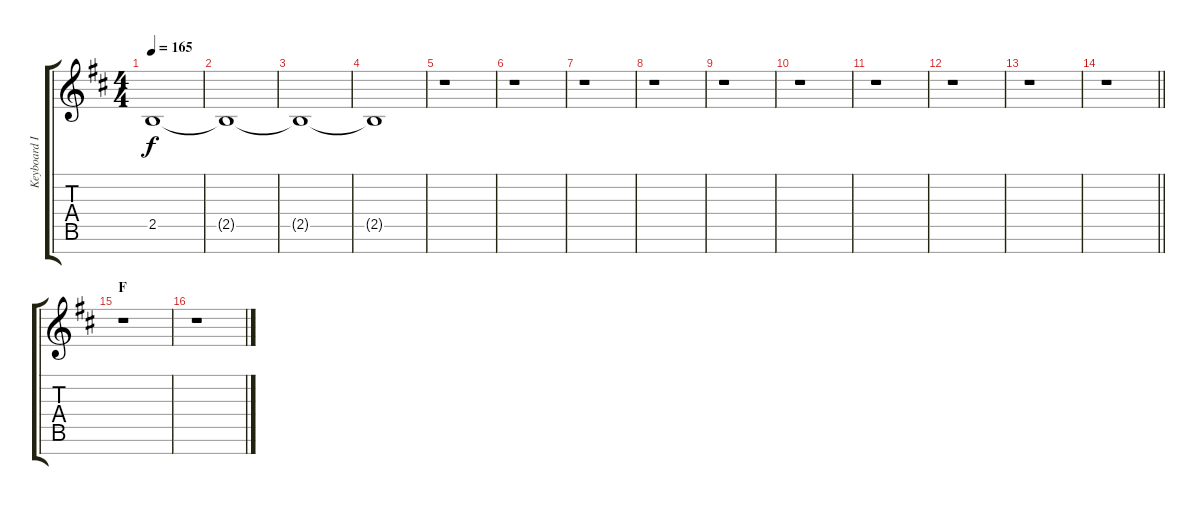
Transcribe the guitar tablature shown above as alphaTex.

\track ("Keyboard IV" "Keyboard I") {instrument pad2warm}
\staff {score tabs}
\tuning (E5 B4 G4 D4 A3 E3 B2) {hide}
\ts (4 4)
\tempo 165
\clef g2
\ks d
2.5.1{dy f} |
2.5{t}.1 |
2.5{t}.1 |
2.5{t}.1 |
r.1 |
r.1 |
r.1 |
r.1 |
r.1 |
r.1 |
r.1 |
r.1 |
r.1 |
\barLineRight lightlight
r.1 |
\section ("" "F")
r.1 |
r.1
